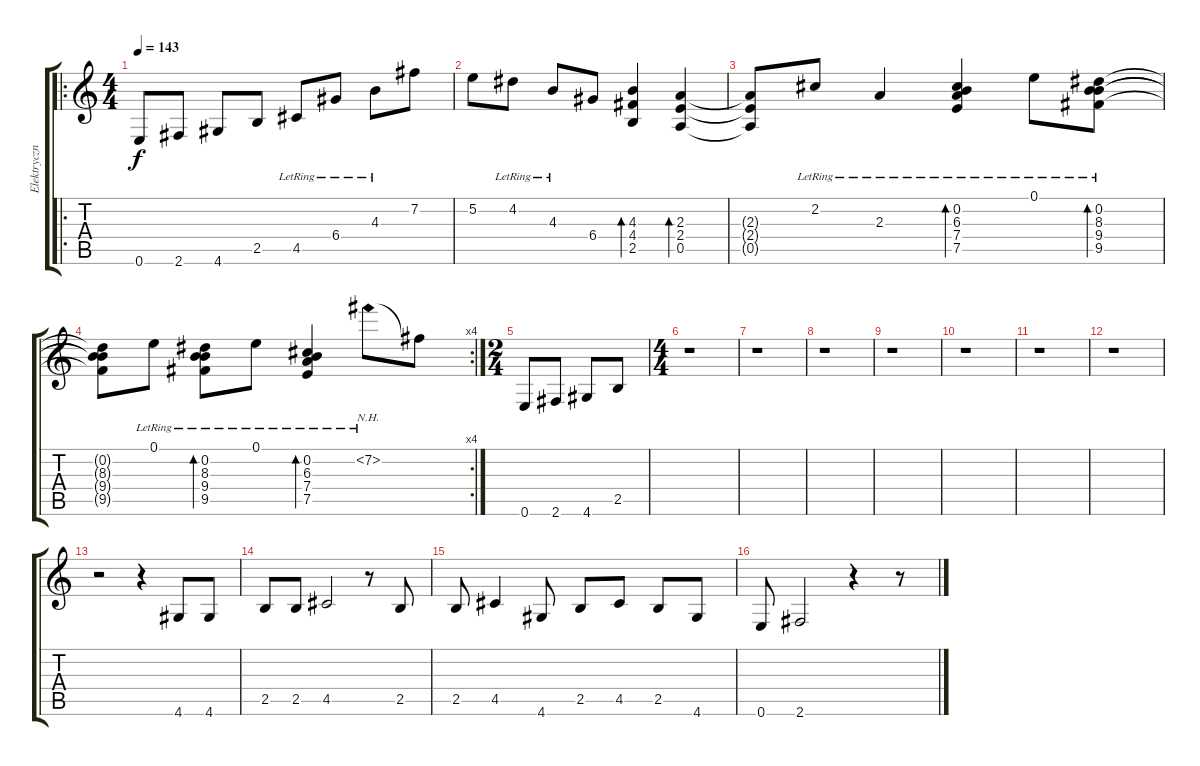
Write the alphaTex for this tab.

\track ("Elektryczna z chorusem" "Elektryczn") {instrument electricguitarclean}
\staff {score tabs}
\tuning (E4 B3 G3 D3 A2 E2) {hide}
\ro
\ts (4 4)
\tempo 143
\clef g2
\ks c
0.6.8{dy f instrument electricguitarclean} 2.6.8 4.6.8 2.5.8 4.5{lr}.8 6.4{lr}.8 4.3{lr}.8 7.2.8 |
5.2.8 4.2{lr}.8 4.3{lr}.8 6.4.8 (4.3 4.4 2.5).4{bd 120} (2.3 2.4 0.5).4{bd 120} |
(2.3{t} 2.4{t} 0.5{t}).8 2.2{lr}.8 2.3{lr}.4 (0.2{lr} 6.3{lr} 7.4{lr} 7.5{lr}).4{bd 240} 0.1{lr}.8 (0.2{lr} 8.3{lr} 9.4{lr} 9.5{lr}).8{bd 240} |
\rc 4
(0.2{t} 8.3{t} 9.4{t} 9.5{t}).8 0.1{lr}.8 (0.2{lr} 8.3{lr} 9.4{lr} 9.5).8{bd 240} 0.1{lr}.8 (0.2{lr} 6.3{lr} 7.4{lr} 7.5{lr}).4{bd 240} 7.2{nh lr}.8 7.2{t}.8 |
\ts (2 4)
0.6.8 2.6.8 4.6.8 2.5.8 |
\ts (4 4)
r.1 |
r.1 |
r.1 |
r.1 |
r.1 |
r.1 |
r.1 |
r.2 r.4 4.6.8 4.6.8 |
2.5.8 2.5.8 4.5.2 r.8 2.5.8 |
2.5.8 4.5.4 4.6.8 2.5.8 4.5.8 2.5.8 4.6.8 |
0.6.8 2.6.2 r.4 r.8
